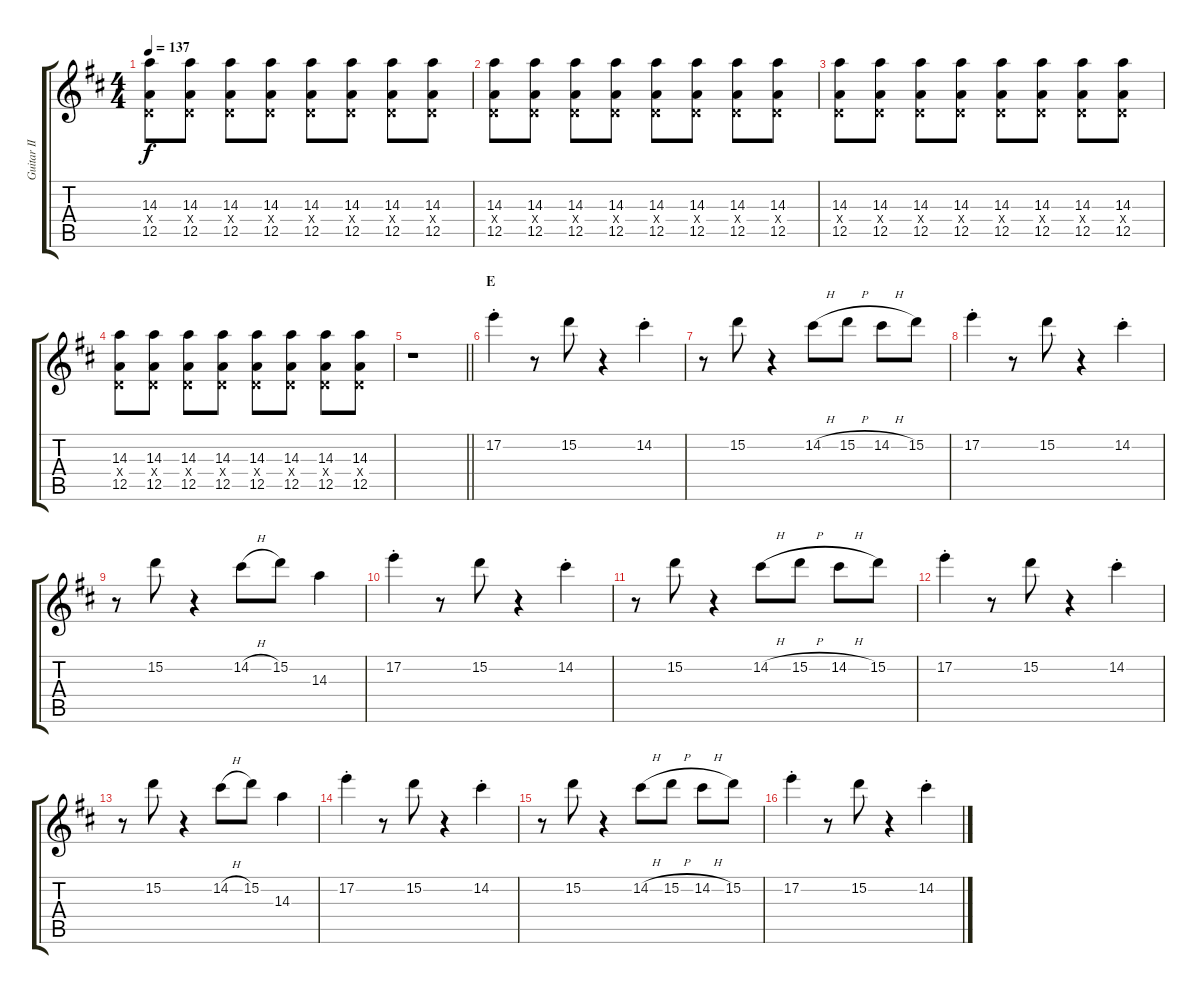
\track ("Guitar II - Kita" "Guitar II ") {instrument distortionguitar}
\staff {score tabs}
\tuning (E4 B3 G3 D3 A2 D2) {hide}
\ts (4 4)
\tempo 137
\clef g2
\ks d
(14.3 0.4{x} 12.5).8{dy f} (14.3 0.4{x} 12.5).8 (14.3 0.4{x} 12.5).8 (14.3 0.4{x} 12.5).8 (14.3 0.4{x} 12.5).8 (14.3 0.4{x} 12.5).8 (14.3 0.4{x} 12.5).8 (14.3 0.4{x} 12.5).8 |
(14.3 0.4{x} 12.5).8 (14.3 0.4{x} 12.5).8 (14.3 0.4{x} 12.5).8 (14.3 0.4{x} 12.5).8 (14.3 0.4{x} 12.5).8 (14.3 0.4{x} 12.5).8 (14.3 0.4{x} 12.5).8 (14.3 0.4{x} 12.5).8 |
(14.3 0.4{x} 12.5).8 (14.3 0.4{x} 12.5).8 (14.3 0.4{x} 12.5).8 (14.3 0.4{x} 12.5).8 (14.3 0.4{x} 12.5).8 (14.3 0.4{x} 12.5).8 (14.3 0.4{x} 12.5).8 (14.3 0.4{x} 12.5).8 |
(14.3 0.4{x} 12.5).8 (14.3 0.4{x} 12.5).8 (14.3 0.4{x} 12.5).8 (14.3 0.4{x} 12.5).8 (14.3 0.4{x} 12.5).8 (14.3 0.4{x} 12.5).8 (14.3 0.4{x} 12.5).8 (14.3 0.4{x} 12.5).8 |
\barLineRight lightlight
r.1 |
\section ("" "E")
17.2{st}.4{instrument electricguitarjazz} r.8 15.2.8 r.4 14.2{st}.4 |
r.8 15.2.8 r.4 14.2{h}.8 15.2{h}.8 14.2{h}.8 15.2.8 |
17.2{st}.4 r.8 15.2.8 r.4 14.2{st}.4 |
r.8 15.2.8 r.4 14.2{h}.8 15.2.8 14.3.4 |
17.2{st}.4 r.8 15.2.8 r.4 14.2{st}.4 |
r.8 15.2.8 r.4 14.2{h}.8 15.2{h}.8 14.2{h}.8 15.2.8 |
17.2{st}.4 r.8 15.2.8 r.4 14.2{st}.4 |
r.8 15.2.8 r.4 14.2{h}.8 15.2.8 14.3.4 |
17.2{st}.4 r.8 15.2.8 r.4 14.2{st}.4 |
r.8 15.2.8 r.4 14.2{h}.8 15.2{h}.8 14.2{h}.8 15.2.8 |
17.2{st}.4 r.8 15.2.8 r.4 14.2{st}.4
